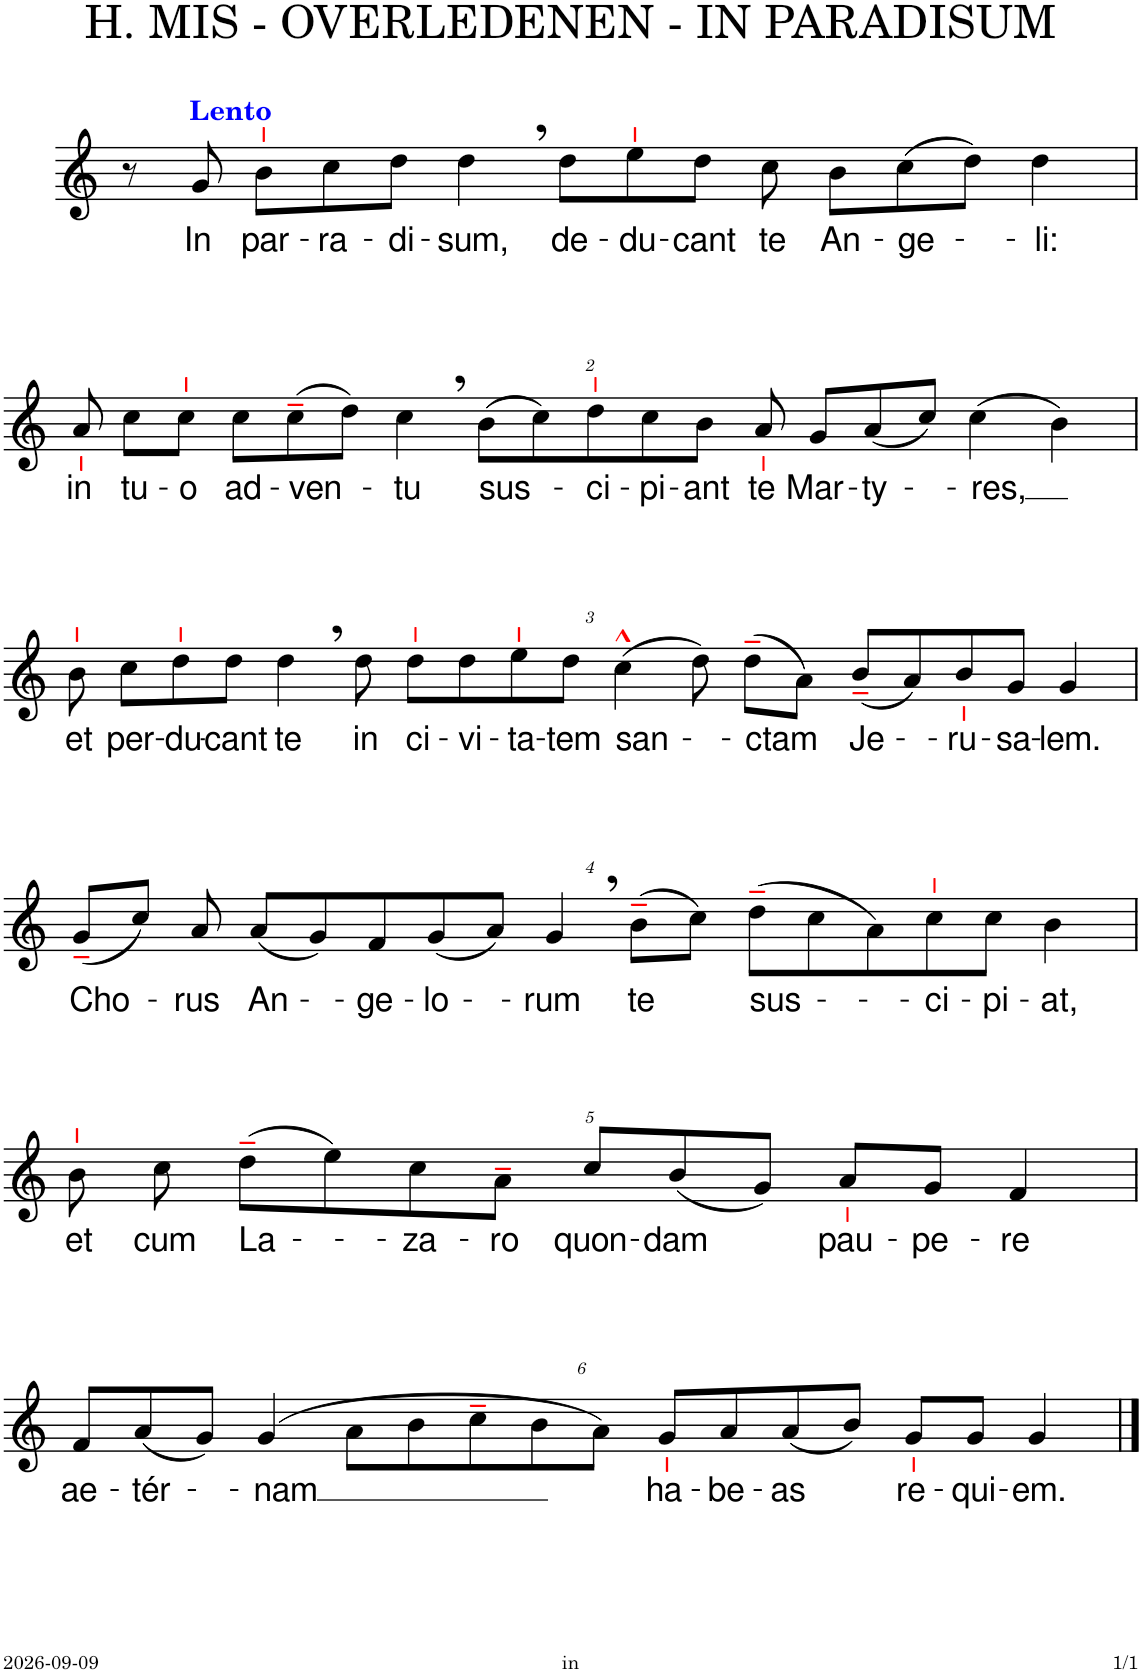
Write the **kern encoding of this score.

**kern	**text
*part1	*part1
*staff1	*staff1
*I"Soprano	*
*stria5	*
*clefG2	*
*k[]	*
*M60/8	*
=1	=1
8r	.
!LO:TX:a:B:color=#0000FF:t=Lento	!
!	!LO:LY:b
8g/	In
!	!LO:LY:b
8b\L	par-
!	!LO:LY:b
8cc\	-ra-
!	!LO:LY:b
8dd\J	-di-
!	!LO:LY:b
4dd,\	-sum,
!	!LO:LY:b
8dd\L	de-
!	!LO:LY:b
8ee\	-du-
!	!LO:LY:b
8dd\J	-cant
!	!LO:LY:b
8cc\	te
!	!LO:LY:b
8b\L	An-
!	!LO:LY:b
(8cc\	-ge-
8dd\J)	.
!	!LO:LY:b
4dd\	-li:
!!LO:LB:g=z
=2	=2
!	!LO:LY:b
8a/	in
!	!LO:LY:b
8cc\L	tu-
!	!LO:LY:b
8cc\J	-o
!	!LO:LY:b
8cc\L	ad-
!	!LO:LY:b
(8cc~\	-ven-
8dd\J)	.
!	!LO:LY:b
4cc,\	-tu
!	!LO:LY:b
(8b\L	sus-
8cc\)	.
!	!LO:LY:b
8dd\	-ci-
!	!LO:LY:b
8cc\	-pi-
!	!LO:LY:b
8b\J	-ant
!	!LO:LY:b
8a/	te
!	!LO:LY:b
8g/L	Mar-
!	!LO:LY:b
(8a/	-ty-
8cc/J)	.
!	!LO:LY:b
(4cc\	-res,
4b\)	.
!!LO:LB:g=z
=3	=3
!	!LO:LY:b
8b\	et
!	!LO:LY:b
8cc\L	per-
!	!LO:LY:b
8dd\	-du-
!	!LO:LY:b
8dd\J	-cant
!	!LO:LY:b
4dd,\	te
!	!LO:LY:b
8dd\	in
!	!LO:LY:b
8dd\L	ci-
!	!LO:LY:b
8dd\	-vi-
!	!LO:LY:b
8ee\	-ta-
!	!LO:LY:b
8dd\J	-tem
!	!LO:LY:b
(4cc^^\	san-
8dd\)	.
!	!LO:LY:b
(8dd~\L	-ctam
8a\J)	.
!	!LO:LY:b
(8b~/L	Je-
8a/)	.
!	!LO:LY:b
8b/	-ru-
!	!LO:LY:b
8g/J	-sa-
!	!LO:LY:b
4g/	-lem.
!!LO:LB:g=z
=4	=4
!	!LO:LY:b
(8g~/L	Cho-
8cc/J)	.
!	!LO:LY:b
8a/	-rus
!	!LO:LY:b
(8a/L	An-
8g/)	.
!	!LO:LY:b
8f/	-ge-
!	!LO:LY:b
(8g/	-lo-
8a/J)	.
!	!LO:LY:b
4g,/	-rum
!	!LO:LY:b
(8b~\L	te
8cc\J)	.
!	!LO:LY:b
(8dd~\L	sus-
8cc\	.
8a\)	.
!	!LO:LY:b
8cc\	-ci-
!	!LO:LY:b
8cc\J	-pi-
!	!LO:LY:b
4b\	-at,
!!LO:LB:g=z
=5	=5
!	!LO:LY:b
8b\	et
!	!LO:LY:b
8cc\	cum
!	!LO:LY:b
(8dd~\L	La-
8ee\)	.
!	!LO:LY:b
8cc\	-za-
!	!LO:LY:b
8a~\J	-ro
!	!LO:LY:b
8cc/L	quon-
!	!LO:LY:b
(8b/	-dam
8g/J)	.
!	!LO:LY:b
8a/L	pau-
!	!LO:LY:b
8g/J	-pe-
!	!LO:LY:b
4f/	-re
!!LO:LB:g=z
=6	=6
!	!LO:LY:b
8f/L	ae-
!	!LO:LY:b
(8a/	-tér-
8g/J)	.
!	!LO:LY:b
(4g/	-nam
8a\L	.
8b\	.
8cc~\	.
8b\	.
8a\J)	.
!	!LO:LY:b
8g/L	ha-
!	!LO:LY:b
8a/	-be-
!	!LO:LY:b
(8a/	-as
8b/J)	.
!	!LO:LY:b
8g/L	re-
!	!LO:LY:b
8g/J	-qui-
!	!LO:LY:b
4g/	-em.
==	==
*-	*-
